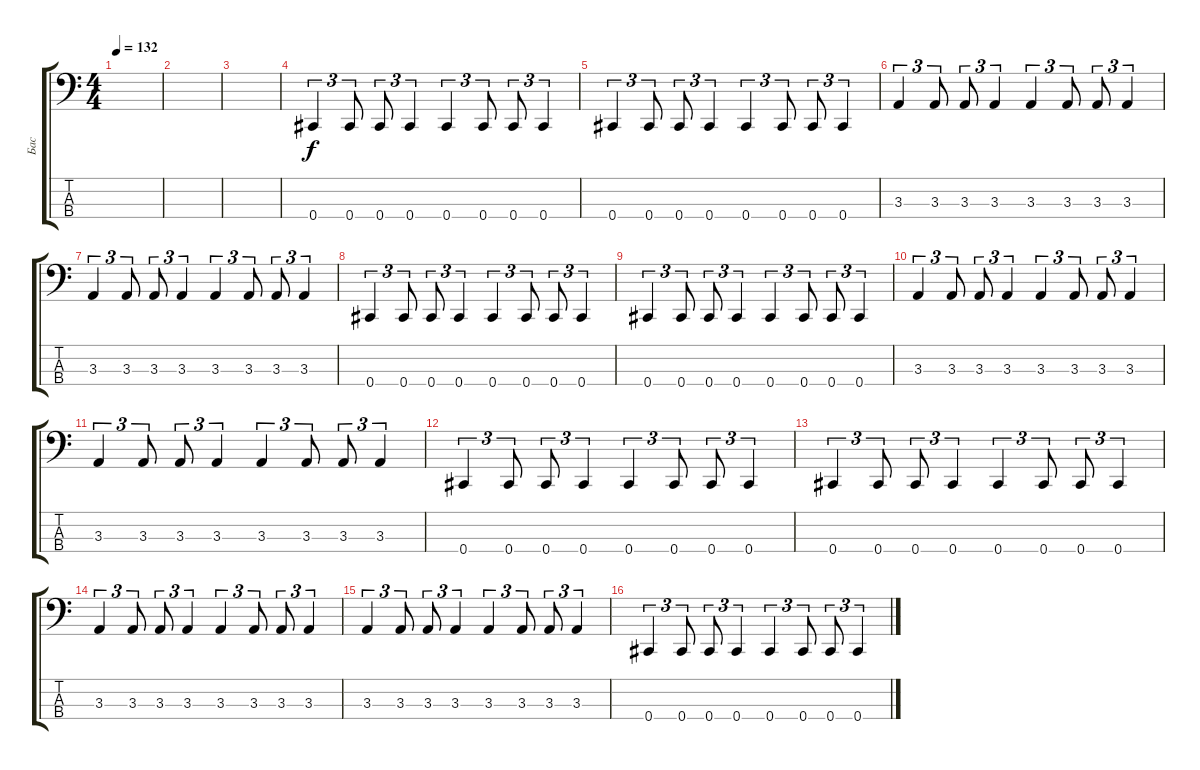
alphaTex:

\track ("Бас" "Бас") {instrument electricbasspick}
\staff {score tabs}
\tuning (E2 B1 Gb1 Db1) {hide}
\ts (4 4)
\tempo 132
\clef f4
\ks c
|
|
|
0.4.4{tu (3 2)} 0.4.8{tu (3 2)} 0.4.8{tu (3 2)} 0.4.4{tu (3 2)} 0.4.4{tu (3 2)} 0.4.8{tu (3 2)} 0.4.8{tu (3 2)} 0.4.4{tu (3 2)} |
0.4.4{tu (3 2)} 0.4.8{tu (3 2)} 0.4.8{tu (3 2)} 0.4.4{tu (3 2)} 0.4.4{tu (3 2)} 0.4.8{tu (3 2)} 0.4.8{tu (3 2)} 0.4.4{tu (3 2)} |
3.3.4{tu (3 2)} 3.3.8{tu (3 2)} 3.3.8{tu (3 2)} 3.3.4{tu (3 2)} 3.3.4{tu (3 2)} 3.3.8{tu (3 2)} 3.3.8{tu (3 2)} 3.3.4{tu (3 2)} |
3.3.4{tu (3 2)} 3.3.8{tu (3 2)} 3.3.8{tu (3 2)} 3.3.4{tu (3 2)} 3.3.4{tu (3 2)} 3.3.8{tu (3 2)} 3.3.8{tu (3 2)} 3.3.4{tu (3 2)} |
0.4.4{tu (3 2)} 0.4.8{tu (3 2)} 0.4.8{tu (3 2)} 0.4.4{tu (3 2)} 0.4.4{tu (3 2)} 0.4.8{tu (3 2)} 0.4.8{tu (3 2)} 0.4.4{tu (3 2)} |
0.4.4{tu (3 2)} 0.4.8{tu (3 2)} 0.4.8{tu (3 2)} 0.4.4{tu (3 2)} 0.4.4{tu (3 2)} 0.4.8{tu (3 2)} 0.4.8{tu (3 2)} 0.4.4{tu (3 2)} |
3.3.4{tu (3 2)} 3.3.8{tu (3 2)} 3.3.8{tu (3 2)} 3.3.4{tu (3 2)} 3.3.4{tu (3 2)} 3.3.8{tu (3 2)} 3.3.8{tu (3 2)} 3.3.4{tu (3 2)} |
3.3.4{tu (3 2)} 3.3.8{tu (3 2)} 3.3.8{tu (3 2)} 3.3.4{tu (3 2)} 3.3.4{tu (3 2)} 3.3.8{tu (3 2)} 3.3.8{tu (3 2)} 3.3.4{tu (3 2)} |
0.4.4{tu (3 2)} 0.4.8{tu (3 2)} 0.4.8{tu (3 2)} 0.4.4{tu (3 2)} 0.4.4{tu (3 2)} 0.4.8{tu (3 2)} 0.4.8{tu (3 2)} 0.4.4{tu (3 2)} |
0.4.4{tu (3 2)} 0.4.8{tu (3 2)} 0.4.8{tu (3 2)} 0.4.4{tu (3 2)} 0.4.4{tu (3 2)} 0.4.8{tu (3 2)} 0.4.8{tu (3 2)} 0.4.4{tu (3 2)} |
3.3.4{tu (3 2)} 3.3.8{tu (3 2)} 3.3.8{tu (3 2)} 3.3.4{tu (3 2)} 3.3.4{tu (3 2)} 3.3.8{tu (3 2)} 3.3.8{tu (3 2)} 3.3.4{tu (3 2)} |
3.3.4{tu (3 2)} 3.3.8{tu (3 2)} 3.3.8{tu (3 2)} 3.3.4{tu (3 2)} 3.3.4{tu (3 2)} 3.3.8{tu (3 2)} 3.3.8{tu (3 2)} 3.3.4{tu (3 2)} |
0.4.4{tu (3 2)} 0.4.8{tu (3 2)} 0.4.8{tu (3 2)} 0.4.4{tu (3 2)} 0.4.4{tu (3 2)} 0.4.8{tu (3 2)} 0.4.8{tu (3 2)} 0.4.4{tu (3 2)}
